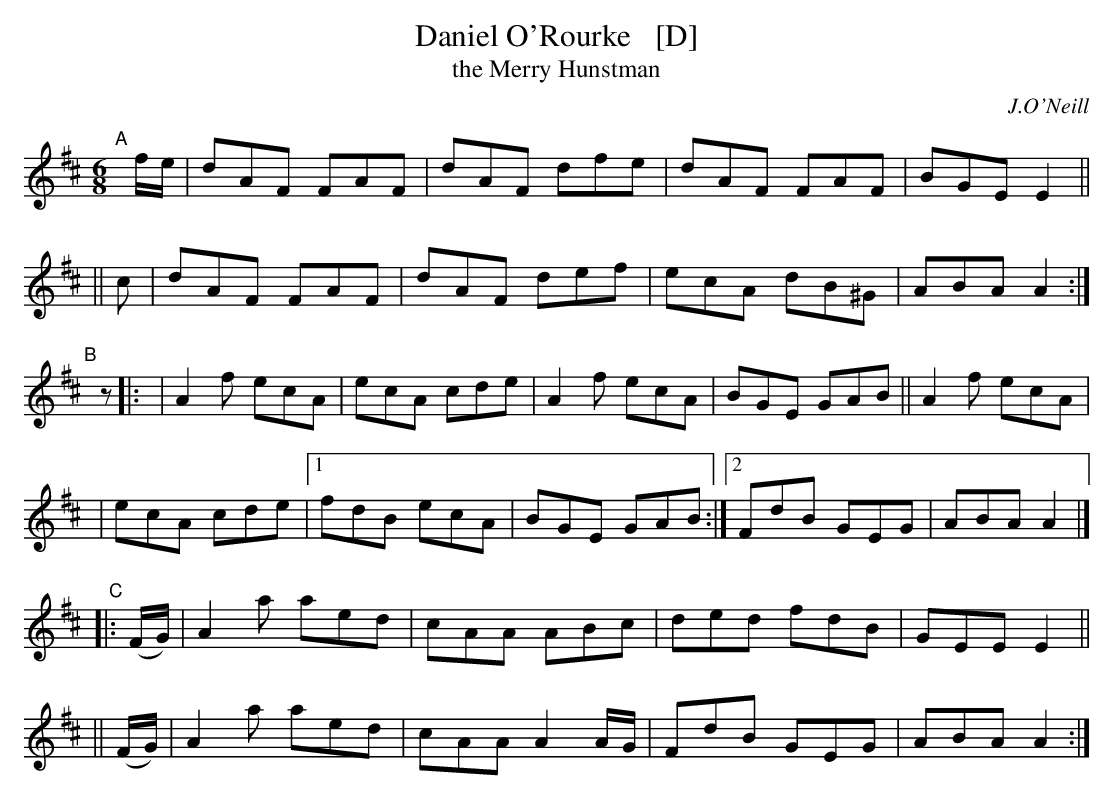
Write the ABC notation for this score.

X:1
T: Daniel O'Rourke   [D]
T: the Merry Hunstman
O: J.O'Neill
M: 6/8
L: 1/8
K: D	% and/or Amix
"^A"[|]\
f/e/ | dAF FAF | dAF dfe | dAF FAF  | BGE E2 ||
|| c | dAF FAF | dAF def | ecA dB^G | ABA A2 :|
"^B"[|] z |:\
| A2f ecA | ecA cde | A2f ecA | BGE GAB || A2f ecA |
| ecA cde | [1 fdB ecA | BGE GAB :|[2 FdB GEG | ABA A2 |]
"^C"\
|: (F/G/) | A2a aed | cAA ABc | ded fdB | GEE E2 ||
|| (F/G/) | A2a aed | cAA A2 A/G/ | FdB GEG | ABA A2 :|
